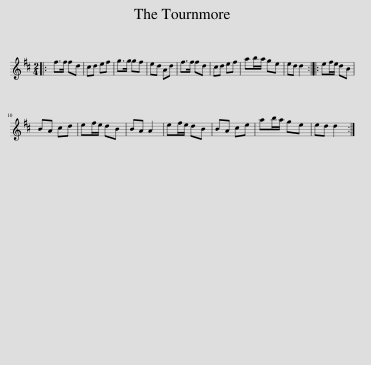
X:1
L:1/8
M:2/4
I:linebreak $
K:D
V:1 treble
V:1
|: f>f fd | cd ef | g>g gf | ed Ad | f>f fd | %5
 cd ef | ab/a/ ge | ed d2 :: ef/e/ dB |$ BA cd | %10
 ef/e/ dB | BA A2 | ef/e/ dB | BA ce | ab/a/ ge | %15
 ed d2 :| %16
